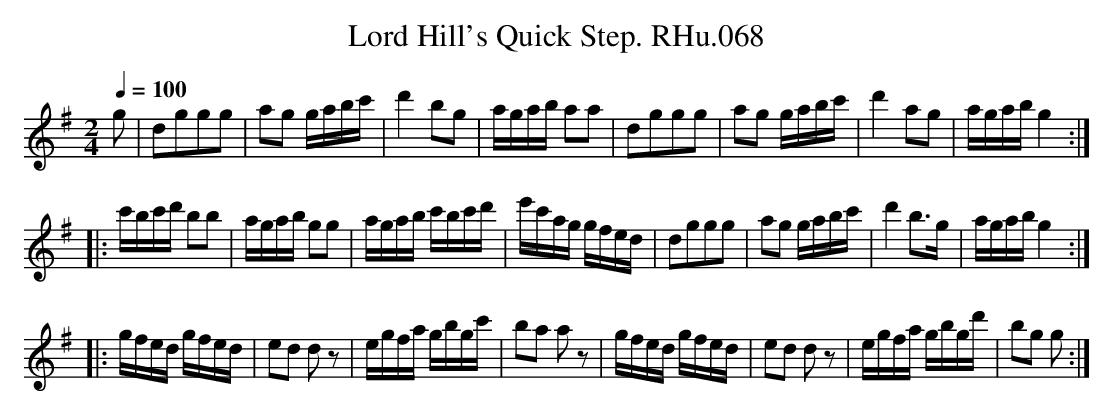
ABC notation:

X:1
T:Lord Hill's Quick Step. RHu.068
M:2/4
L:1/8
Q:1/4=100
K:G
g|dggg|ag g/a/b/c'/|d'2 bg|a/g/a/b/ aa|\
dggg|ag g/a/b/c'/| d'2 ag|a/g/a/b/ g2:|
|:c'/b/c'/d'/ bb|a/g/a/b/ gg|a/g/a/b/ c'/b/c'/d'/|e'/c'/a/g/ g/f/e/d/|\
dggg|ag g/a/b/c'/|d'2b>g|a/g/a/b/ g2:|
|:g/f/e/d/ g/f/e/d/|ed dz|e/g/f/a/ g/b/g/c'/|ba az|\
g/f/e/d/ g/f/e/d/|ed dz|e/g/f/a/ g/b/g/d'/|bg g:|
